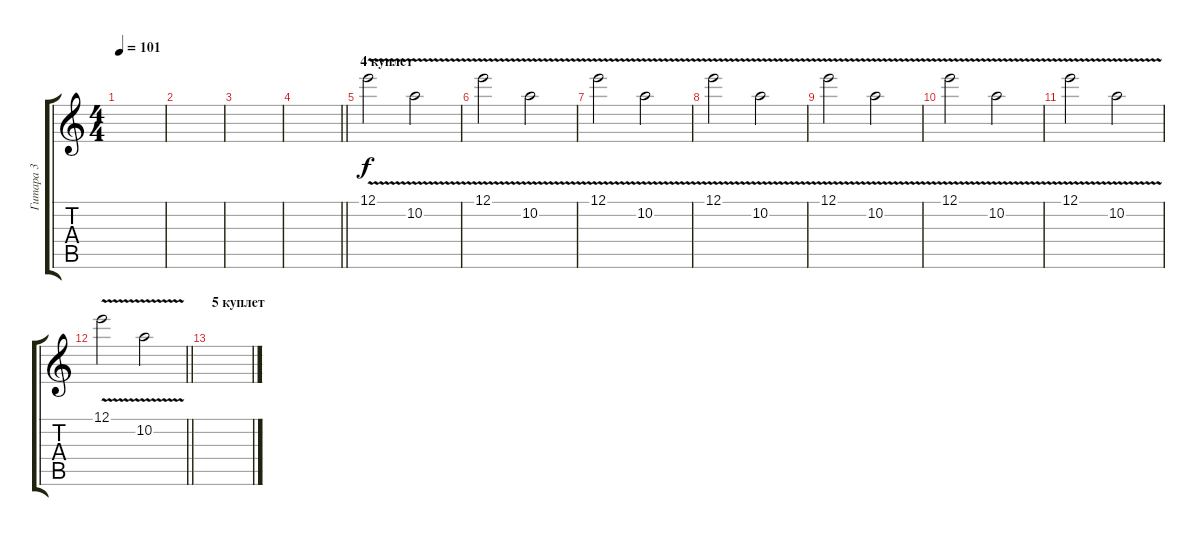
\track ("Гитара 3" "Гитара 3") {instrument distortionguitar}
\staff {score tabs}
\tuning (E4 B3 G3 D3 A2 E2) {hide}
\ts (4 4)
\tempo 101
\clef g2
\ks c
|
|
|
\barLineRight lightlight
|
\section ("" "4 куплет")
12.1{v}.2 10.2{v}.2 |
12.1{v}.2 10.2{v}.2 |
12.1{v}.2 10.2{v}.2 |
12.1{v}.2 10.2{v}.2 |
12.1{v}.2 10.2{v}.2 |
12.1{v}.2 10.2{v}.2 |
12.1{v}.2 10.2{v}.2 |
\barLineRight lightlight
12.1{v}.2 10.2{v}.2 |
\section ("" "5 куплет")
